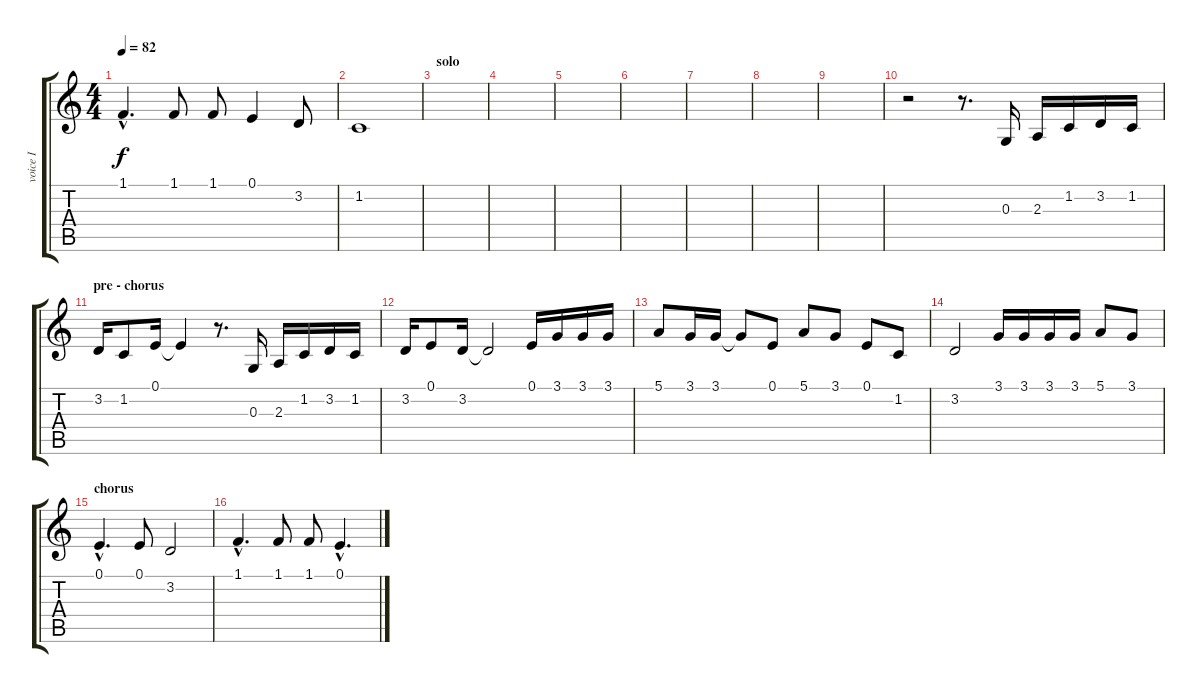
\track ("voice I" "voice I") {instrument acousticgrandpiano}
\staff {score tabs}
\tuning (E4 B3 G3 D3 A2 E2) {hide}
\ts (4 4)
\tempo 82
\clef g2
\ks c
1.1{hac}.4{d dy f} 1.1.8 1.1.8 0.1.4 3.2.8 |
1.2.1 |
\section ("" "solo")
|
|
|
|
|
|
|
r.2 r.8{d} 0.3.16 2.3.16 1.2.16 3.2.16 1.2.16 |
\section ("" "pre - chorus")
3.2.16 1.2.8 0.1.16 0.1{t}.4 r.8{d} 0.3.16 2.3.16 1.2.16 3.2.16 1.2.16 |
3.2.16 0.1.8 3.2.16 3.2{t}.2 0.1.16 3.1.16 3.1.16 3.1.16 |
5.1.8 3.1.16 3.1.16 3.1{t}.8 0.1.8 5.1.8 3.1.8 0.1.8 1.2.8 |
3.2.2 3.1.16 3.1.16 3.1.16 3.1.16 5.1.8 3.1.8 |
\section ("" "chorus")
0.1{hac}.4{d} 0.1.8 3.2.2 |
1.1{hac}.4{d} 1.1.8 1.1.8 0.1{hac}.4{d}
